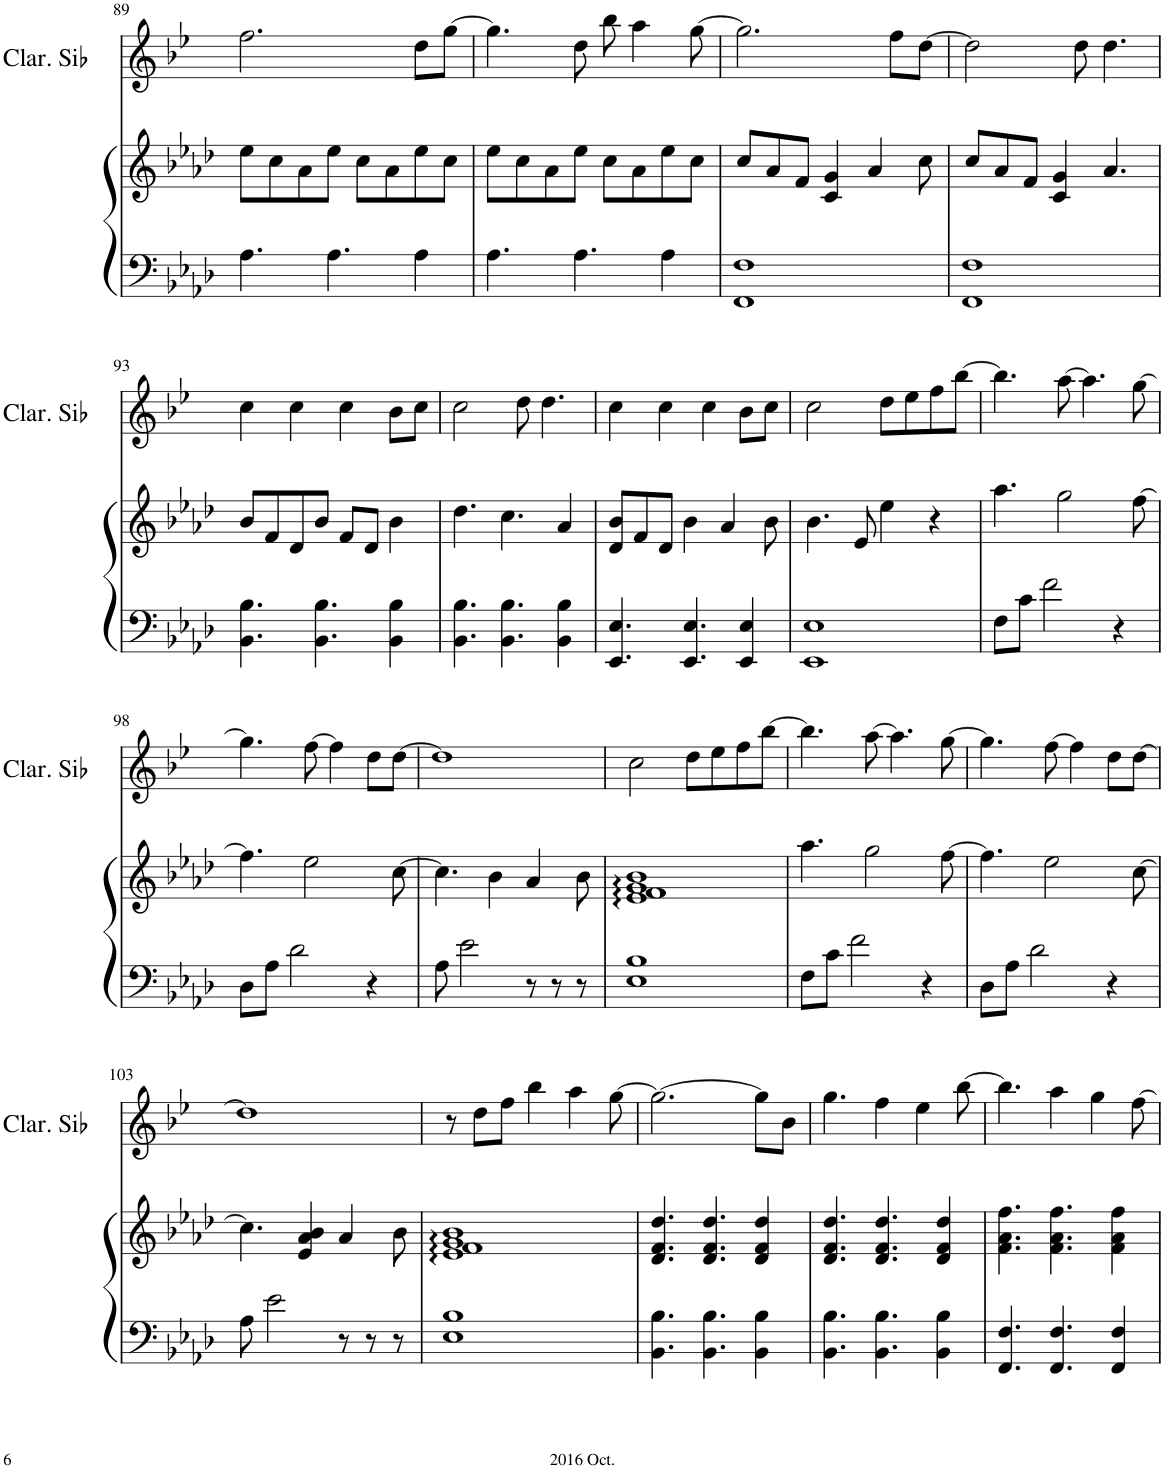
**kern	**kern	**kern
*part2	*part2	*part1
*staff3	*staff2	*staff1
*I"Grand Piano	*	*I"Clarinette en Sib
*I'Pno	*	*I'Clar. Sib
!!LO:PB:g=z
*clefF4	*clefG2	*clefG2
*	*	*Trd1c2
*k[b-e-a-d-]	*k[b-e-a-d-]	*k[b-e-]
*M4/4	*M4/4	*M4/4
*met(c)	*met(c)	*met(c)
=89	=89	=89
4.A-\	8ee-\L	2.ff\
.	8cc\	.
.	8a-\	.
4.A-\	8ee-\J	.
.	8cc\L	.
.	8a-\	.
4A-\	8ee-\	8dd\L
.	8cc\J	[8gg\J
=90	=90	=90
4.A-\	8ee-\L	4.gg\]
.	8cc\	.
.	8a-\	.
4.A-\	8ee-\J	8dd\
.	8cc\L	8bb-\
.	8a-\	4aa\
4A-\	8ee-\	.
.	8cc\J	[8gg\
=91	=91	=91
1FF 1F	8cc/L	2.gg\]
.	8a-/	.
.	8f/J	.
.	4c/ 4g/	.
.	4a-/	.
.	.	8ff\L
.	8cc\	[8dd\J
=92	=92	=92
1FF 1F	8cc/L	2dd\]
.	8a-/	.
.	8f/J	.
.	4c/ 4g/	.
.	.	8dd\
.	4.a-/	4.dd\
!!LO:LB:g=z
=93	=93	=93
4.BB-\ 4.B-\	8b-/L	4cc\
.	8f/	.
.	8d-/	4cc\
4.BB-\ 4.B-\	8b-/J	.
.	8f/L	4cc\
.	8d-/J	.
4BB-\ 4B-\	4b-\	8b-\L
.	.	8cc\J
=94	=94	=94
4.BB-\ 4.B-\	4.dd-\	2cc\
4.BB-\ 4.B-\	4.cc\	.
.	.	8dd\
.	.	4.dd\
4BB-\ 4B-\	4a-/	.
=95	=95	=95
4.EE-/ 4.E-/	8d-/ 8b-/L	4cc\
.	8f/	.
.	8d-/J	4cc\
4.EE-/ 4.E-/	4b-\	.
.	.	4cc\
.	4a-/	.
4EE-/ 4E-/	.	8b-\L
.	8b-\	8cc\J
=96	=96	=96
1EE- 1E-	4.b-\	2cc\
.	8e-/	.
.	4ee-\	8dd\L
.	.	8ee-\
.	4r	8ff\
.	.	[8bb-\J
=97	=97	=97
8F\L	4.aa-\	4.bb-\]
8c\J	.	.
2f\	.	.
.	2gg\	[8aa\
.	.	4.aa\]
4r	.	.
.	[8ff\	[8gg\
!!LO:LB:g=z
=98	=98	=98
8D-\L	4.ff\]	4.gg\]
8A-\J	.	.
2d-\	.	.
.	2ee-\	[8ff\
.	.	4ff\]
4r	.	8dd\L
.	[8cc\	[8dd\J
=99	=99	=99
8A-\	4.cc\]	1dd]
2e-\	.	.
.	4b-\	.
8r	4a-/	.
8r	.	.
8r	8b-\	.
=100	=100	=100
1E- 1B-	1e- 1f 1g 1b-	2cc\
.	.	8dd\L
.	.	8ee-\
.	.	8ff\
.	.	[8bb-\J
=101	=101	=101
8F\L	4.aa-\	4.bb-\]
8c\J	.	.
2f\	.	.
.	2gg\	[8aa\
.	.	4.aa\]
4r	.	.
.	[8ff\	[8gg\
=102	=102	=102
8D-\L	4.ff\]	4.gg\]
8A-\J	.	.
2d-\	.	.
.	2ee-\	[8ff\
.	.	4ff\]
4r	.	8dd\L
.	[8cc\	[8dd\J
!!LO:LB:g=z
=103	=103	=103
8A-\	4.cc\]	1dd]
2e-\	.	.
.	4e-/ 4a-/ 4b-/	.
8r	4a-/	.
8r	.	.
8r	8b-\	.
=104	=104	=104
1E- 1B-	1e- 1f 1g 1b-	8r
.	.	8dd\L
.	.	8ff\J
.	.	4bb-\
.	.	4aa\
.	.	[8gg\
=105	=105	=105
4.BB-\ 4.B-\	4.d-/ 4.f/ 4.dd-/	2.gg\_
4.BB-\ 4.B-\	4.d-/ 4.f/ 4.dd-/	.
4BB-\ 4B-\	4d-/ 4f/ 4dd-/	8gg\L]
.	.	8b-\J
=106	=106	=106
4.BB-\ 4.B-\	4.d-/ 4.f/ 4.dd-/	4.gg\
4.BB-\ 4.B-\	4.d-/ 4.f/ 4.dd-/	4ff\
.	.	4ee-\
4BB-\ 4B-\	4d-/ 4f/ 4dd-/	.
.	.	[8bb-\
=107	=107	=107
4.FF/ 4.F/	4.f\ 4.a-\ 4.ff\	4.bb-\]
4.FF/ 4.F/	4.f\ 4.a-\ 4.ff\	4aa\
.	.	4gg\
4FF/ 4F/	4f\ 4a-\ 4ff\	.
.	.	[8ff\
=	=	=
*-	*-	*-
